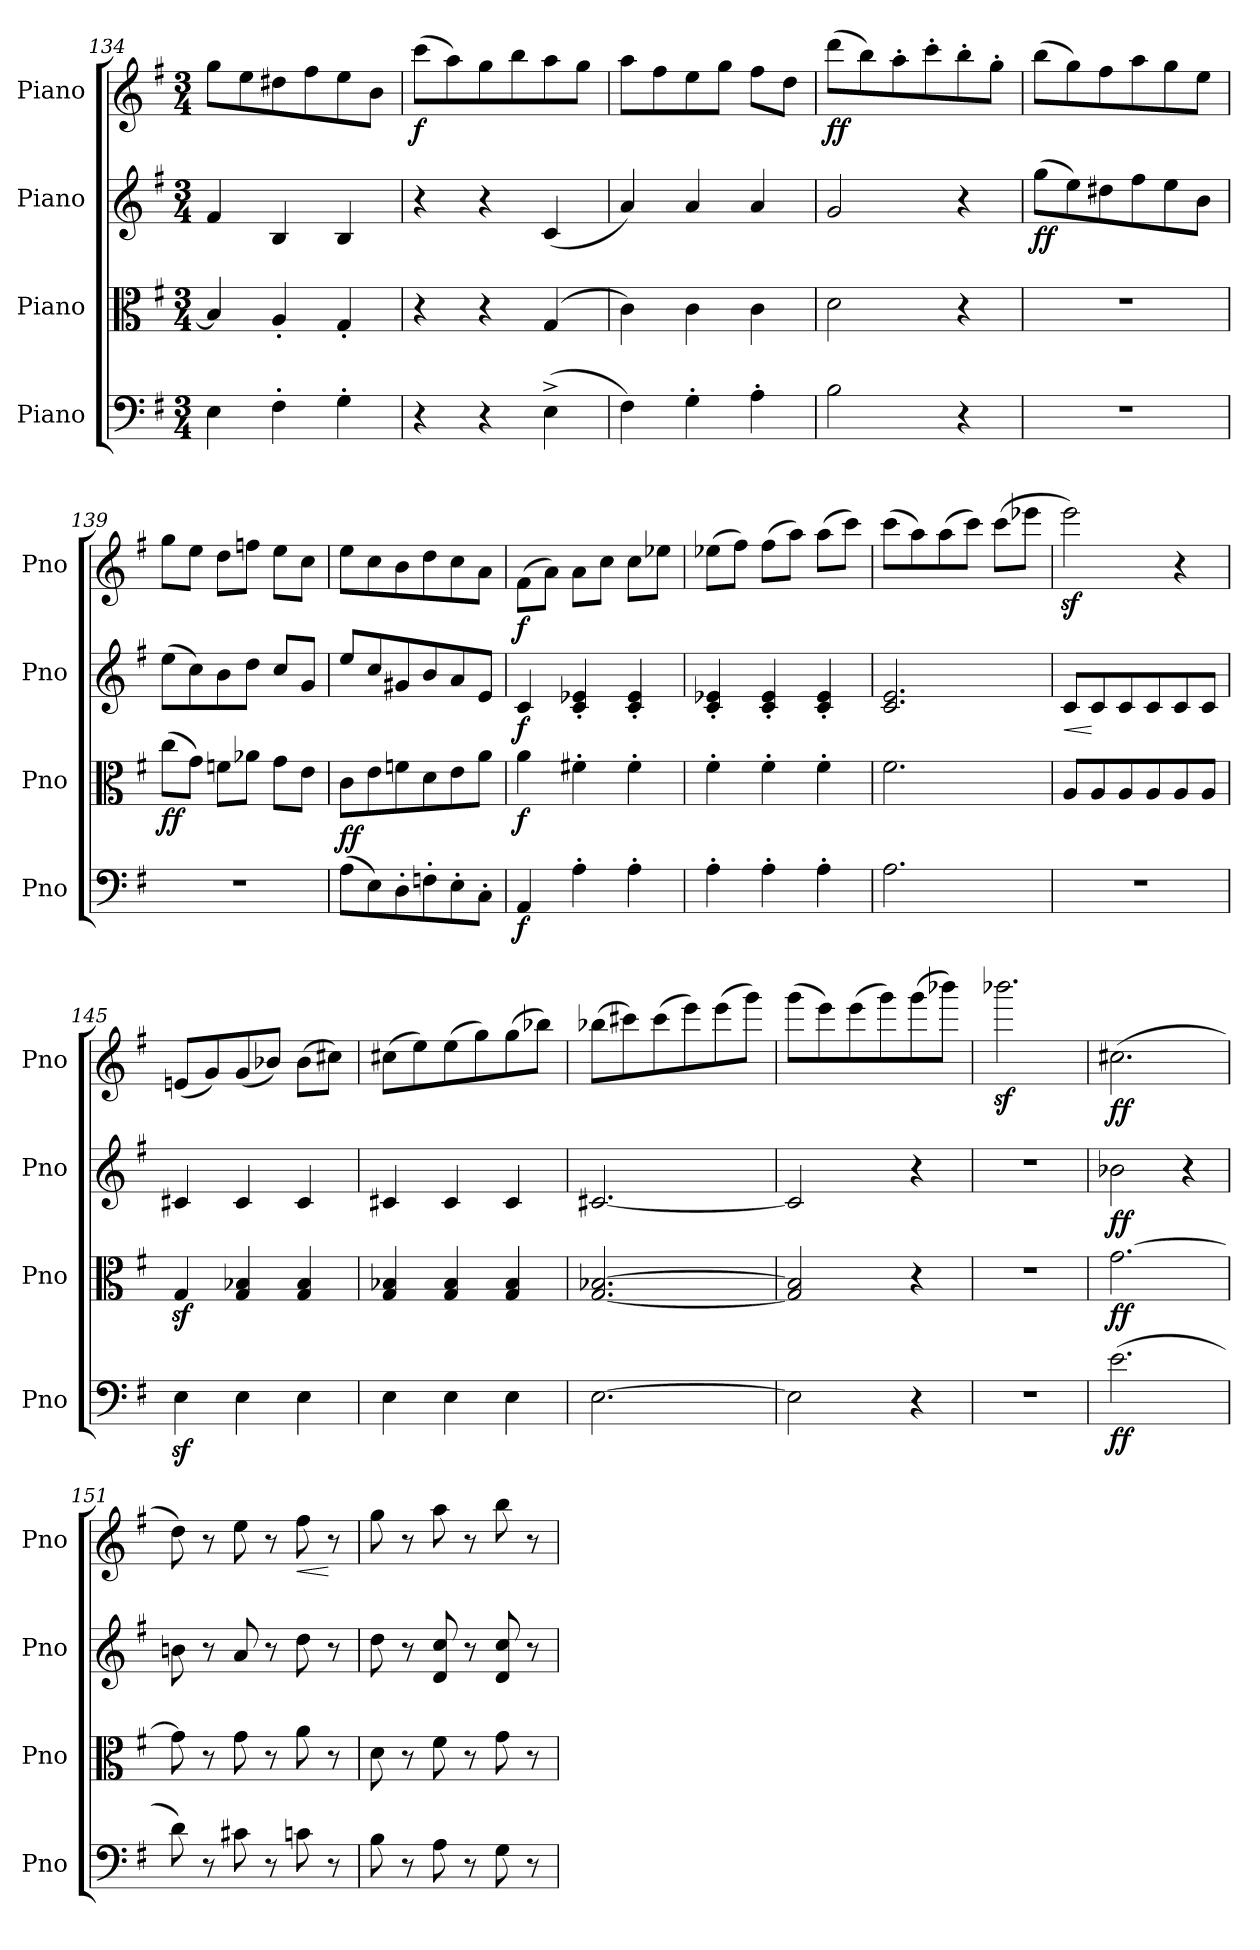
**kern	**dynam	**kern	**dynam	**kern	**dynam	**kern	**dynam
*part4	*part4	*part3	*part3	*part2	*part2	*part1	*part1
*staff4	*staff4	*staff3	*staff3	*staff2	*staff2	*staff1	*staff1
*I"Piano	*	*I"Piano	*	*I"Piano	*	*I"Piano	*
*I'Pno	*	*I'Pno	*	*I'Pno	*	*I'Pno	*
*clefF4	*	*clefC3	*	*clefG2	*	*clefG2	*
*k[f#]	*	*k[f#]	*	*k[f#]	*	*k[f#]	*
*M3/4	*	*M3/4	*	*M3/4	*	*M3/4	*
=134	=134	=134	=134	=134	=134	=134	=134
4E\	.	4B/]	.	4f#/	.	8gg\L	.
.	.	.	.	.	.	8ee\	.
4F#'\	.	4A'/	.	4B/	.	8dd#X\	.
.	.	.	.	.	.	8ff#\	.
4G'\	.	4G'/	.	4B/	.	8ee\	.
.	.	.	.	.	.	8b\J	.
=135	=135	=135	=135	=135	=135	=135	=135
!	!	!	!	!	!	!	!LO:DY:b
4r	.	4r	.	4r	.	(8ccc\L	f
.	.	.	.	.	.	8aa\)	.
4r	.	4r	.	4r	.	8gg\	.
.	.	.	.	.	.	8bb\	.
(4E^\	.	(4G/	.	(4c/	.	8aa\	.
.	.	.	.	.	.	8gg\J	.
=136	=136	=136	=136	=136	=136	=136	=136
4F#\)	.	4c\)	.	4a/)	.	8aa\L	.
.	.	.	.	.	.	8ff#\	.
4G'\	.	4c\	.	4a/	.	8ee\	.
.	.	.	.	.	.	8gg\J	.
4A'\	.	4c\	.	4a/	.	8ff#\L	.
.	.	.	.	.	.	8dd\J	.
=137	=137	=137	=137	=137	=137	=137	=137
!	!	!	!	!	!	!	!LO:DY:b
2B\	.	2d\	.	2g/	.	(8ddd\L	ff
.	.	.	.	.	.	8bb\)	.
.	.	.	.	.	.	8aa'\	.
.	.	.	.	.	.	8ccc'\	.
4r	.	4r	.	4r	.	8bb'\	.
.	.	.	.	.	.	8gg'\J	.
=138	=138	=138	=138	=138	=138	=138	=138
!	!	!	!	!	!LO:DY:b	!	!
2.r	.	2.r	.	(8gg\L	ff	(8bb\L	.
.	.	.	.	8ee\)	.	8gg\)	.
.	.	.	.	8dd#X\	.	8ff#\	.
.	.	.	.	8ff#\	.	8aa\	.
.	.	.	.	8ee\	.	8gg\	.
.	.	.	.	8b\J	.	8ee\J	.
=139	=139	=139	=139	=139	=139	=139	=139
!	!	!	!LO:DY:b	!	!	!	!
2.r	.	(8cc\L	ff	(8ee\L	.	8gg\L	.
.	.	8g\J)	.	8cc\)	.	8ee\J	.
.	.	8fn\L	.	8b\	.	8dd\L	.
.	.	8a-X\J	.	8dd\J	.	8ffn\J	.
.	.	8g\L	.	8cc/L	.	8ee\L	.
.	.	8e\J	.	8g/J	.	8cc\J	.
=140	=140	=140	=140	=140	=140	=140	=140
!	!LO:DY:a	!	!	!	!	!	!
(8A\L	ff	8c\L	.	8ee/L	.	8ee\L	.
8E\)	.	8e\	.	8cc/	.	8cc\	.
8D'\	.	8fn\	.	8g#X/	.	8b\	.
8Fn'\	.	8d\	.	8b/	.	8dd\	.
8E'\	.	8e\	.	8a/	.	8cc\	.
8C'\J	.	8a\J	.	8e/J	.	8a\J	.
=141	=141	=141	=141	=141	=141	=141	=141
!	!LO:DY:b	!	!LO:DY:b	!	!LO:DY:b	!	!LO:DY:b
4AA/	f	4a\	f	4c/	f	(8f#\L	f
.	.	.	.	.	.	8a\J)	.
4A'\	.	4f#X'\	.	4c/' 4e-X/'	.	8a\L	.
.	.	.	.	.	.	8cc\J	.
4A'\	.	4f#'\	.	4c/' 4e-/'	.	8cc\L	.
.	.	.	.	.	.	8ee-X\J	.
=142	=142	=142	=142	=142	=142	=142	=142
4A'\	.	4f#'\	.	4c/' 4e-X/'	.	(8ee-X\L	.
.	.	.	.	.	.	8ff#\J)	.
4A'\	.	4f#'\	.	4c/' 4e-/'	.	(8ff#\L	.
.	.	.	.	.	.	8aa\J)	.
4A'\	.	4f#'\	.	4c/' 4e-/'	.	(8aa\L	.
.	.	.	.	.	.	8ccc\J)	.
=143	=143	=143	=143	=143	=143	=143	=143
2.A\	.	2.f#\	.	2.c/ 2.e/	.	(8ccc\L	.
.	.	.	.	.	.	8aa\)	.
.	.	.	.	.	.	(8aa\	.
.	.	.	.	.	.	8ccc\J)	.
.	.	.	.	.	.	(8ccc\L	.
.	.	.	.	.	.	8eee-X\J	.
=144	=144	=144	=144	=144	=144	=144	=144
!	!	!	!	!	!LO:HP:b	!	!
2.r	.	8A/L	.	8c/L	<	2eeez<\)	.
.	.	8A/	.	8c/	[	.	.
.	.	8A/	.	8c/	.	.	.
.	.	8A/	.	8c/	.	.	.
.	.	8A/	.	8c/	.	4r	.
.	.	8A/J	.	8c/J	.	.	.
=145	=145	=145	=145	=145	=145	=145	=145
4Ez>\	.	4Gz>/	.	4c#X/	.	(8en/L	.
.	.	.	.	.	.	8g/)	.
4E\	.	4G/ 4B-X/	.	4c#/	.	(8g/	.
.	.	.	.	.	.	8b-X/J)	.
4E\	.	4G/ 4B-/	.	4c#/	.	(8b-\L	.
.	.	.	.	.	.	8cc#X\J)	.
=146	=146	=146	=146	=146	=146	=146	=146
4E\	.	4G/ 4B-X/	.	4c#X/	.	(8cc#X\L	.
.	.	.	.	.	.	8ee\)	.
4E\	.	4G/ 4B-/	.	4c#/	.	(8ee\	.
.	.	.	.	.	.	8gg\)	.
4E\	.	4G/ 4B-/	.	4c#/	.	(8gg\	.
.	.	.	.	.	.	8bb-X\J)	.
=147	=147	=147	=147	=147	=147	=147	=147
[2.E\	.	[2.G/ [2.B-X/	.	[2.c#X/	.	(8bb-X\L	.
.	.	.	.	.	.	8ccc#X\)	.
.	.	.	.	.	.	(8ccc#\	.
.	.	.	.	.	.	8eee\)	.
.	.	.	.	.	.	(8eee\	.
.	.	.	.	.	.	8ggg\J)	.
=148	=148	=148	=148	=148	=148	=148	=148
2E\]	.	2G/] 2B-/]	.	2c#/]	.	(8ggg\L	.
.	.	.	.	.	.	8eee\)	.
.	.	.	.	.	.	(8eee\	.
.	.	.	.	.	.	8ggg\)	.
4r	.	4r	.	4r	.	(8ggg\	.
.	.	.	.	.	.	8bbb-X\J)	.
=149	=149	=149	=149	=149	=149	=149	=149
2.r	.	2.r	.	2.r	.	2.bbb-Xz<\	.
=150	=150	=150	=150	=150	=150	=150	=150
!	!LO:DY:b	!	!LO:DY:b	!	!LO:DY:b	!	!LO:DY:b
(2.e\	ff	[2.g\	ff	2b-X\	ff	(2.cc#X\	ff
.	.	.	.	4r	.	.	.
=151	=151	=151	=151	=151	=151	=151	=151
8d\)	.	8g\]	.	8bn\	.	8dd\)	.
8r	.	8r	.	8r	.	8r	.
8c#X\	.	8g\	.	8a/	.	8ee\	.
8r	.	8r	.	8r	.	8r	.
!	!	!	!	!	!	!	!LO:HP:b
8cn\	.	8a\	.	8dd\	.	8ff#\	<
8r	.	8r	.	8r	.	8r	[
=152	=152	=152	=152	=152	=152	=152	=152
8B\	.	8d\	.	8dd\	.	8gg\	.
8r	.	8r	.	8r	.	8r	.
8A\	.	8f#\	.	8d/ 8cc/	.	8aa\	.
8r	.	8r	.	8r	.	8r	.
8G\	.	8g\	.	8d/ 8cc/	.	8bb\	.
8r	.	8r	.	8r	.	8r	.
=	=	=	=	=	=	=	=
*-	*-	*-	*-	*-	*-	*-	*-
